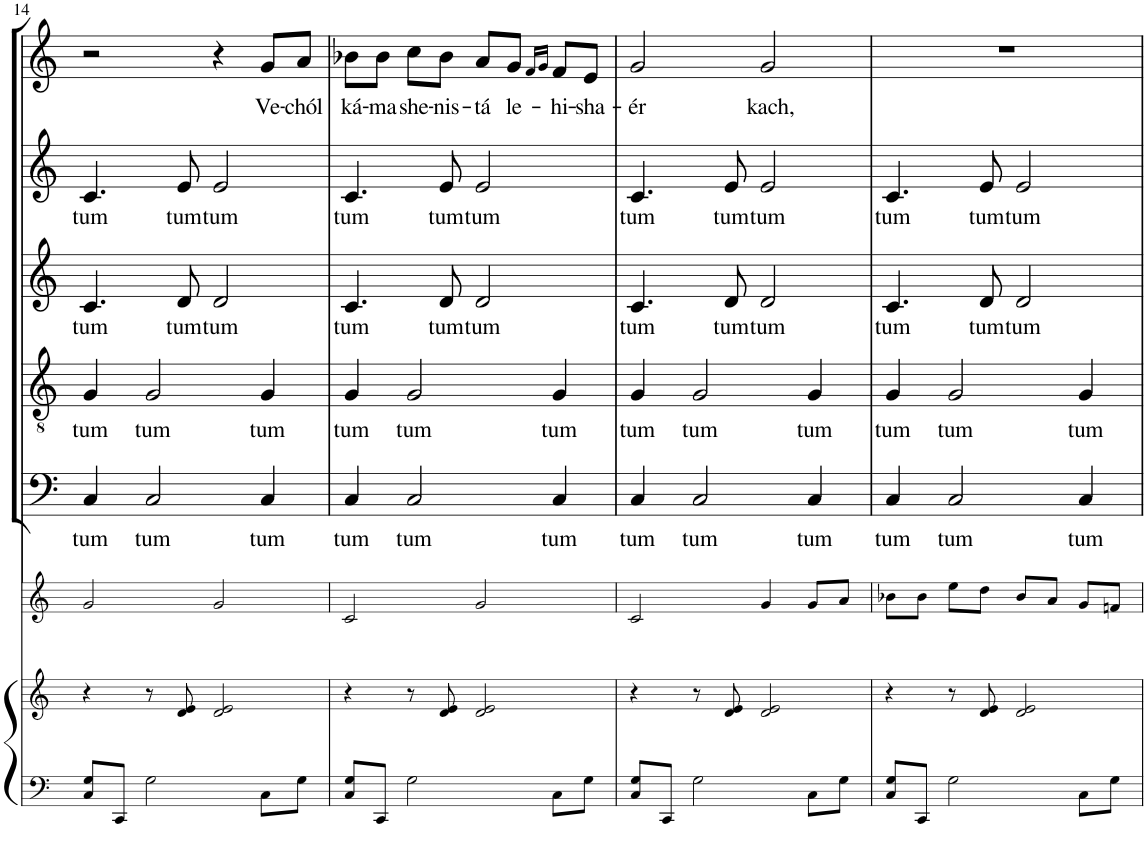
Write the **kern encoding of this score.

**kern	**kern	**kern	**kern	**text	**kern	**text	**kern	**text	**kern	**text	**kern	**text
*part8	*part7	*part6	*part5	*part5	*part4	*part4	*part3	*part3	*part2	*part2	*part1	*part1
*staff8	*staff7	*staff6	*staff5	*staff5	*staff4	*staff4	*staff3	*staff3	*staff2	*staff2	*staff1	*staff1
*I"Piano	*I"Pianoforte	*I"Violino	*I"Bassi	*	*I"Tenori	*	*I"Contralti II	*	*I"Contralti I	*	*I"Soprani	*
*I'Pno	*I'Pno	*I'Vln	*	*	*	*	*	*	*	*	*	*
!!LO:PB:g=z
*clefF4	*clefG2	*clefG2	*clefF4	*	*clefGv2	*	*clefG2	*	*clefG2	*	*clefG2	*
*	*	*	*	*	*	*	*	*	*	*	*Trd1c2	*
*k[]	*k[]	*k[]	*k[]	*	*k[]	*	*k[]	*	*k[]	*	*k[]	*
*M4/4	*M4/4	*M4/4	*M4/4	*	*M4/4	*	*M4/4	*	*M4/4	*	*M4/4	*
=14	=14	=14	=14	=14	=14	=14	=14	=14	=14	=14	=14	=14
!	!	!	!	!LO:LY:b	!	!LO:LY:b	!	!LO:LY:b	!	!LO:LY:b	!	!
8C/ 8G/L	4r	2g/	4C/	tum	4G/	tum	4.c/	tum	4.c/	tum	2r	.
8CC/J	.	.	.	.	.	.	.	.	.	.	.	.
!	!	!	!	!LO:LY:b	!	!LO:LY:b	!	!	!	!	!	!
2G\	8r	.	2C/	tum	2G/	tum	.	.	.	.	.	.
!	!	!	!	!	!	!	!	!LO:LY:b	!	!LO:LY:b	!	!
.	8d/ 8e/	.	.	.	.	.	8d/	tum	8e/	tum	.	.
!	!	!	!	!	!	!	!	!LO:LY:b	!	!LO:LY:b	!	!
.	2d/ 2e/	2g/	.	.	.	.	2d/	tum	2e/	tum	4r	.
!	!	!	!	!LO:LY:b	!	!LO:LY:b	!	!	!	!	!	!LO:LY:b
8C\L	.	.	4C/	tum	4G/	tum	.	.	.	.	8g/L	Ve-
!	!	!	!	!	!	!	!	!	!	!	!	!LO:LY:b
8G\J	.	.	.	.	.	.	.	.	.	.	8a/J	-chól
=15	=15	=15	=15	=15	=15	=15	=15	=15	=15	=15	=15	=15
!	!	!	!	!LO:LY:b	!	!LO:LY:b	!	!LO:LY:b	!	!LO:LY:b	!	!LO:LY:b
8C/ 8G/L	4r	2c/	4C/	tum	4G/	tum	4.c/	tum	4.c/	tum	8b-X\L	ká-
!	!	!	!	!	!	!	!	!	!	!	!	!LO:LY:b
8CC/J	.	.	.	.	.	.	.	.	.	.	8b-\J	-ma
!	!	!	!	!LO:LY:b	!	!LO:LY:b	!	!	!	!	!	!LO:LY:b
2G\	8r	.	2C/	tum	2G/	tum	.	.	.	.	8cc\L	she-
!	!	!	!	!	!	!	!	!LO:LY:b	!	!LO:LY:b	!	!LO:LY:b
.	8d/ 8e/	.	.	.	.	.	8d/	tum	8e/	tum	8b-\J	-nis-
!	!	!	!	!	!	!	!	!LO:LY:b	!	!LO:LY:b	!	!LO:LY:b
.	2d/ 2e/	2g/	.	.	.	.	2d/	tum	2e/	tum	8a/L	-tá
!	!	!	!	!	!	!	!	!	!	!	!	!LO:LY:b
.	.	.	.	.	.	.	.	.	.	.	8g/J	le-
.	.	.	.	.	.	.	.	.	.	.	16qf/LL	.
.	.	.	.	.	.	.	.	.	.	.	16qg/JJ	.
!	!	!	!	!LO:LY:b	!	!LO:LY:b	!	!	!	!	!	!LO:LY:b
8C\L	.	.	4C/	tum	4G/	tum	.	.	.	.	8f/L	-hi-
!	!	!	!	!	!	!	!	!	!	!	!	!LO:LY:b
8G\J	.	.	.	.	.	.	.	.	.	.	8e/J	-sha-
=16	=16	=16	=16	=16	=16	=16	=16	=16	=16	=16	=16	=16
!	!	!	!	!LO:LY:b	!	!LO:LY:b	!	!LO:LY:b	!	!LO:LY:b	!	!LO:LY:b
8C/ 8G/L	4r	2c/	4C/	tum	4G/	tum	4.c/	tum	4.c/	tum	2g/	-ér
8CC/J	.	.	.	.	.	.	.	.	.	.	.	.
!	!	!	!	!LO:LY:b	!	!LO:LY:b	!	!	!	!	!	!
2G\	8r	.	2C/	tum	2G/	tum	.	.	.	.	.	.
!	!	!	!	!	!	!	!	!LO:LY:b	!	!LO:LY:b	!	!
.	8d/ 8e/	.	.	.	.	.	8d/	tum	8e/	tum	.	.
!	!	!	!	!	!	!	!	!LO:LY:b	!	!LO:LY:b	!	!LO:LY:b
.	2d/ 2e/	4g/	.	.	.	.	2d/	tum	2e/	tum	2g/	kach,
!	!	!	!	!LO:LY:b	!	!LO:LY:b	!	!	!	!	!	!
8C\L	.	8g/L	4C/	tum	4G/	tum	.	.	.	.	.	.
8G\J	.	8a/J	.	.	.	.	.	.	.	.	.	.
=17	=17	=17	=17	=17	=17	=17	=17	=17	=17	=17	=17	=17
!	!	!	!	!LO:LY:b	!	!LO:LY:b	!	!LO:LY:b	!	!LO:LY:b	!	!
8C/ 8G/L	4r	8b-X\L	4C/	tum	4G/	tum	4.c/	tum	4.c/	tum	1r	.
8CC/J	.	8b-\J	.	.	.	.	.	.	.	.	.	.
!	!	!	!	!LO:LY:b	!	!LO:LY:b	!	!	!	!	!	!
2G\	8r	8ee\L	2C/	tum	2G/	tum	.	.	.	.	.	.
!	!	!	!	!	!	!	!	!LO:LY:b	!	!LO:LY:b	!	!
.	8d/ 8e/	8dd\J	.	.	.	.	8d/	tum	8e/	tum	.	.
!	!	!	!	!	!	!	!	!LO:LY:b	!	!LO:LY:b	!	!
.	2d/ 2e/	8b-/L	.	.	.	.	2d/	tum	2e/	tum	.	.
.	.	8a/J	.	.	.	.	.	.	.	.	.	.
!	!	!	!	!LO:LY:b	!	!LO:LY:b	!	!	!	!	!	!
8C\L	.	8g/L	4C/	tum	4G/	tum	.	.	.	.	.	.
8G\J	.	8fn/J	.	.	.	.	.	.	.	.	.	.
=	=	=	=	=	=	=	=	=	=	=	=	=
*-	*-	*-	*-	*-	*-	*-	*-	*-	*-	*-	*-	*-
